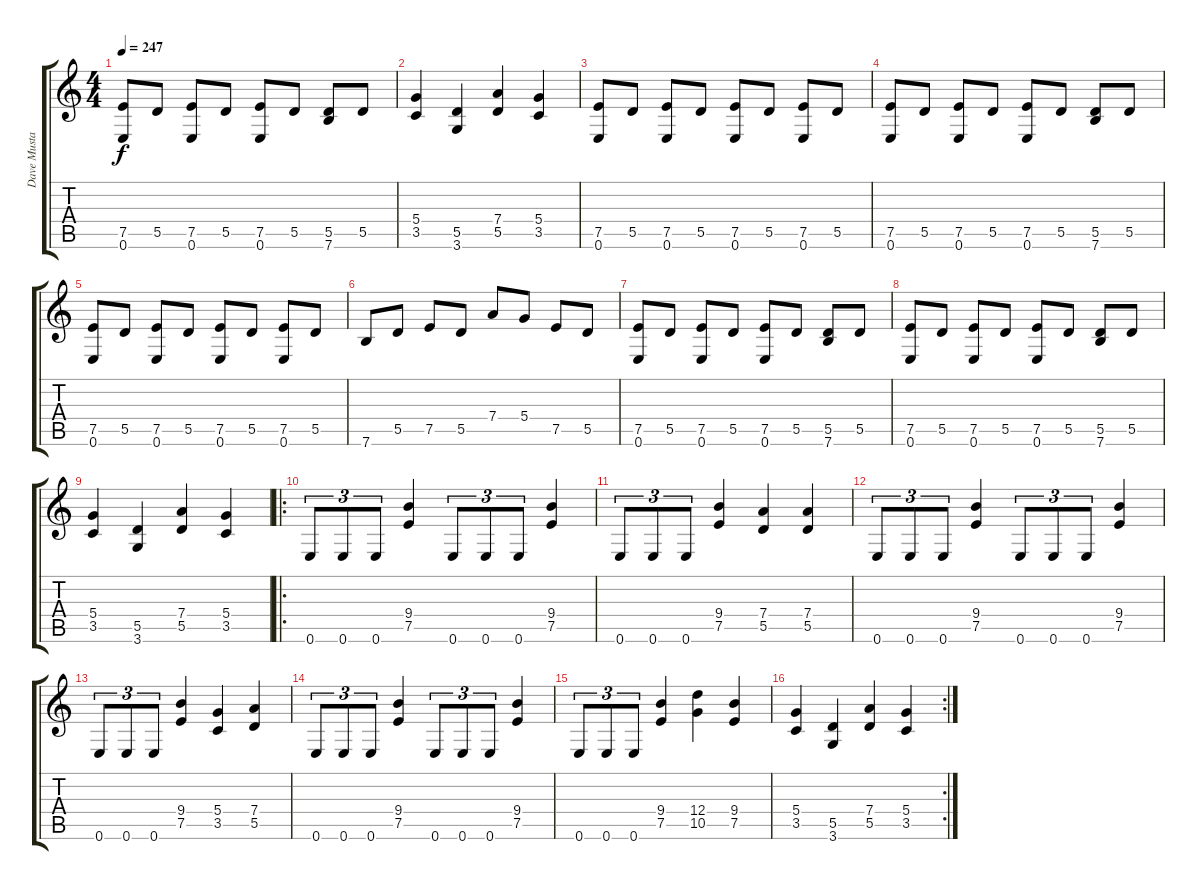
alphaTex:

\track ("Dave Mustaine (Rhythm Guitar)" "Dave Musta") {instrument distortionguitar}
\staff {score tabs}
\tuning (E4 B3 G3 D3 A2 E2) {hide}
\ts (4 4)
\tempo 247
\clef g2
\ks c
(7.5 0.6).8{dy f} 5.5.8 (7.5 0.6).8 5.5.8 (7.5 0.6).8 5.5.8 (5.5 7.6).8 5.5.8 |
(5.4 3.5).4 (5.5 3.6).4 (7.4 5.5).4 (5.4 3.5).4 |
(7.5 0.6).8 5.5.8 (7.5 0.6).8 5.5.8 (7.5 0.6).8 5.5.8 (7.5 0.6).8 5.5.8 |
(7.5 0.6).8 5.5.8 (7.5 0.6).8 5.5.8 (7.5 0.6).8 5.5.8 (5.5 7.6).8 5.5.8 |
(7.5 0.6).8 5.5.8 (7.5 0.6).8 5.5.8 (7.5 0.6).8 5.5.8 (7.5 0.6).8 5.5.8 |
7.6.8 5.5.8 7.5.8 5.5.8 7.4.8 5.4.8 7.5.8 5.5.8 |
(7.5 0.6).8 5.5.8 (7.5 0.6).8 5.5.8 (7.5 0.6).8 5.5.8 (5.5 7.6).8 5.5.8 |
(7.5 0.6).8 5.5.8 (7.5 0.6).8 5.5.8 (7.5 0.6).8 5.5.8 (5.5 7.6).8 5.5.8 |
(5.4 3.5).4 (5.5 3.6).4 (7.4 5.5).4 (5.4 3.5).4 |
\ro
0.6.8{tu (3 2)} 0.6.8{tu (3 2)} 0.6.8{tu (3 2)} (9.4 7.5).4 0.6.8{tu (3 2)} 0.6.8{tu (3 2)} 0.6.8{tu (3 2)} (9.4 7.5).4 |
0.6.8{tu (3 2)} 0.6.8{tu (3 2)} 0.6.8{tu (3 2)} (9.4 7.5).4 (7.4 5.5).4 (7.4 5.5).4 |
0.6.8{tu (3 2)} 0.6.8{tu (3 2)} 0.6.8{tu (3 2)} (9.4 7.5).4 0.6.8{tu (3 2)} 0.6.8{tu (3 2)} 0.6.8{tu (3 2)} (9.4 7.5).4 |
0.6.8{tu (3 2)} 0.6.8{tu (3 2)} 0.6.8{tu (3 2)} (9.4 7.5).4 (5.4 3.5).4 (7.4 5.5).4 |
0.6.8{tu (3 2)} 0.6.8{tu (3 2)} 0.6.8{tu (3 2)} (9.4 7.5).4 0.6.8{tu (3 2)} 0.6.8{tu (3 2)} 0.6.8{tu (3 2)} (9.4 7.5).4 |
0.6.8{tu (3 2)} 0.6.8{tu (3 2)} 0.6.8{tu (3 2)} (9.4 7.5).4 (12.4 10.5).4 (9.4 7.5).4 |
\rc 2
(5.4 3.5).4 (5.5 3.6).4 (7.4 5.5).4 (5.4 3.5).4
